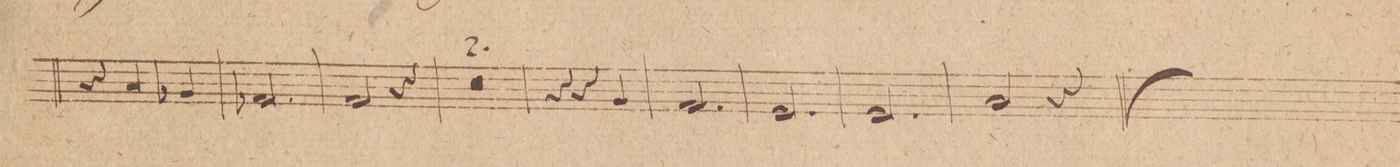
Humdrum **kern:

**kern	**dynam
*I"Baſso.	*
*clefF4	*
*k[b-e-a-]	*
*M3/4	*
4r	.
4C/	.
4BB-X/	.
=21	=21
2.AA-X/	.
=22	=22
2AA-/	.
4r	.
=23	=23
1.r	.
=24	=24
=25	=25
4r	.
4r	.
4BB-/	.
=26	=26
2.AA-/	.
=27	=27
2.GG/	.
=28	=28
2.GG/	.
=29	=29
2C/	.
4r	.
=30||	=30||
*k[]	*
*M2/4	*
*-	*-
